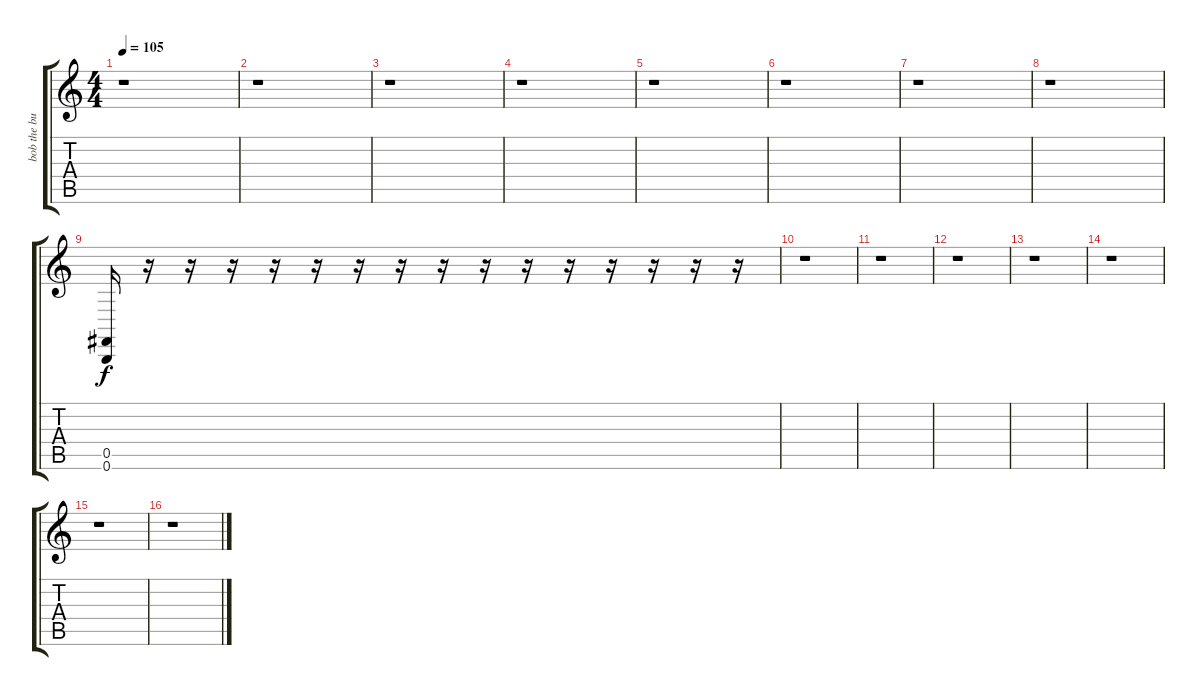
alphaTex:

\track ("bob the build-up" "bob the bu") {instrument taikodrum}
\staff {score tabs}
\tuning (Eb4 Bb3 Gb3 B2 Gb2 B1) {hide}
\ts (4 4)
\tempo 105
\clef g2
\ks c
r.1{dy f} |
r.1 |
r.1 |
r.1 |
r.1 |
r.1 |
r.1 |
r.1 |
(0.5 0.6).16 r.16 r.16 r.16 r.16 r.16 r.16 r.16 r.16 r.16 r.16 r.16 r.16 r.16 r.16 r.16 |
r.1 |
r.1 |
r.1 |
r.1 |
r.1 |
r.1 |
r.1
